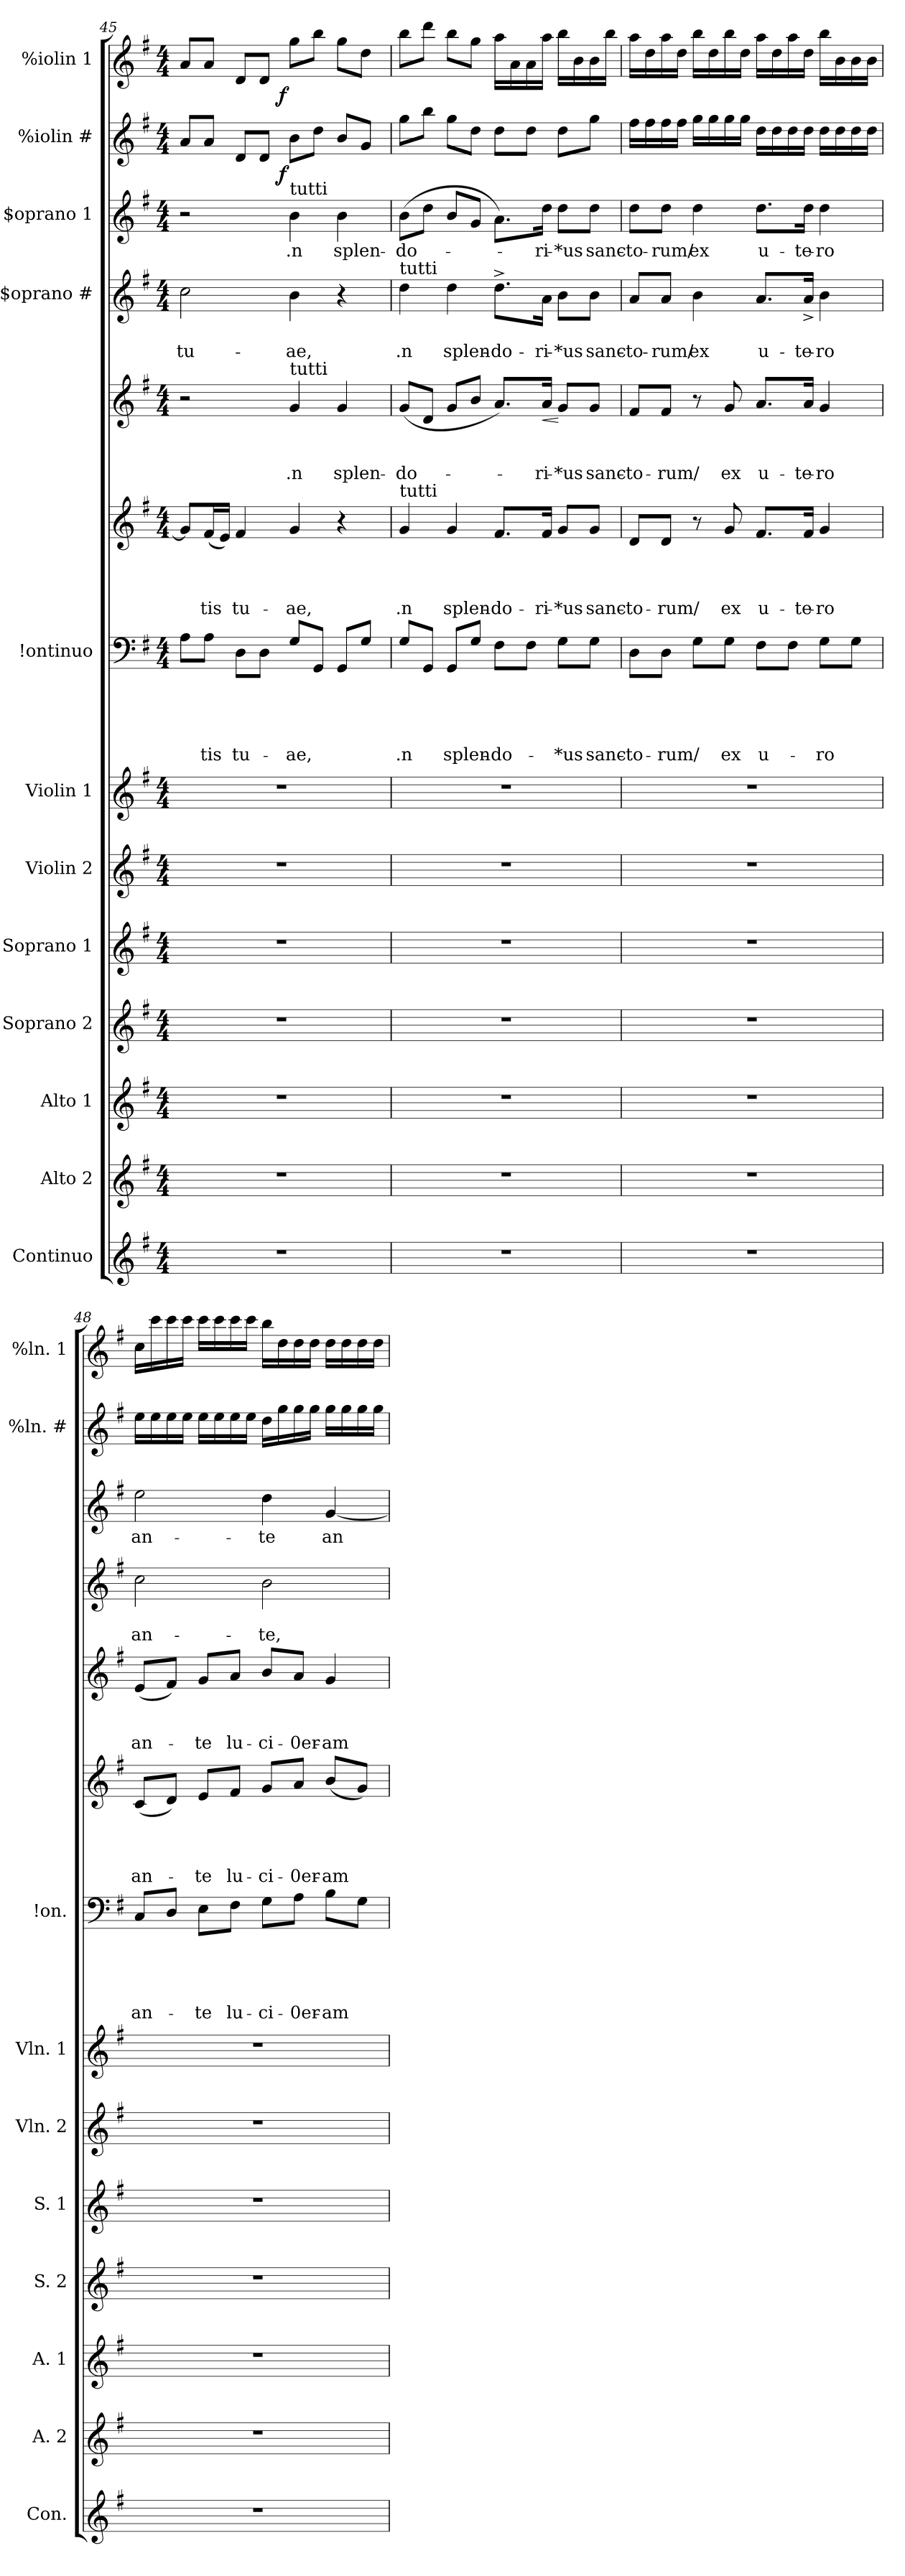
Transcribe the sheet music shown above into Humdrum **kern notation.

**kern	**kern	**kern	**kern	**kern	**kern	**kern	**kern	**text	**text	**text	**text	**text	**kern	**text	**text	**text	**text	**kern	**text	**text	**text	**dynam	**kern	**text	**text	**kern	**text	**kern	**dynam	**kern	**dynam
*part14	*part13	*part12	*part11	*part10	*part9	*part8	*part7	*part7	*part7	*part7	*part7	*part7	*part6	*part6	*part6	*part6	*part6	*part5	*part5	*part5	*part5	*part5	*part4	*part4	*part4	*part3	*part3	*part2	*part2	*part1	*part1
*staff14	*staff13	*staff12	*staff11	*staff10	*staff9	*staff8	*staff7	*staff7	*staff7	*staff7	*staff7	*staff7	*staff6	*staff6	*staff6	*staff6	*staff6	*staff5	*staff5	*staff5	*staff5	*staff5	*staff4	*staff4	*staff4	*staff3	*staff3	*staff2	*staff2	*staff1	*staff1
*I"Continuo	*I"Alto 2	*I"Alto 1	*I"Soprano 2	*I"Soprano 1	*I"Violin 2	*I"Violin 1	*I"!ontinuo	*	*	*	*	*	*I""lto #	*	*	*	*	*I""lto 1	*	*	*	*	*I"$oprano #	*	*	*I"$oprano 1	*	*I"%iolin #	*	*I"%iolin 1	*
*I'Con.	*I'A. 2	*I'A. 1	*I'S. 2	*I'S. 1	*I'Vln. 2	*I'Vln. 1	*I'!on.	*	*	*	*	*	*	*	*	*	*	*	*	*	*	*	*	*	*	*	*	*I'%ln. #	*	*I'%ln. 1	*
*clefG2	*clefG2	*clefG2	*clefG2	*clefG2	*clefG2	*clefG2	*clefF4	*	*	*	*	*	*clefG2	*	*	*	*	*clefG2	*	*	*	*	*clefG2	*	*	*clefG2	*	*clefG2	*	*clefG2	*
*k[f#]	*k[f#]	*k[f#]	*k[f#]	*k[f#]	*k[f#]	*k[f#]	*k[f#]	*	*	*	*	*	*k[f#]	*	*	*	*	*k[f#]	*	*	*	*	*k[f#]	*	*	*k[f#]	*	*k[f#]	*	*k[f#]	*
*G:	*G:	*G:	*G:	*G:	*G:	*G:	*G:	*	*	*	*	*	*G:	*	*	*	*	*G:	*	*	*	*	*G:	*	*	*G:	*	*G:	*	*G:	*
*M4/4	*M4/4	*M4/4	*M4/4	*M4/4	*M4/4	*M4/4	*M4/4	*	*	*	*	*	*M4/4	*	*	*	*	*M4/4	*	*	*	*	*M4/4	*	*	*M4/4	*	*M4/4	*	*M4/4	*
=45	=45	=45	=45	=45	=45	=45	=45	=45	=45	=45	=45	=45	=45	=45	=45	=45	=45	=45	=45	=45	=45	=45	=45	=45	=45	=45	=45	=45	=45	=45	=45
!	!	!	!	!	!	!	!	!	!	!	!	!	!	!	!	!	!	!	!	!	!	!	!	!	!LO:LY:b	!	!	!	!	!	!
*	*	*	*	*	*	*	*	*	*	*	*	*	*	*	*	*	*	*	*	*	*	*	*	*	*	*	*	*^	*	*^	*
1r	1r	1r	1r	1r	1r	1r	8A\L	.	.	.	.	.	8g/L]	.	.	.	.	2r	.	.	.	.	2cc\	.	tu-	2r	.	8a/L	4...ryy	.	8a/L	4...ryy	.
!	!	!	!	!	!	!	!	!	!	!	!	!LO:LY:a	!	!	!	!	!LO:LY:b	!	!	!	!	!	!	!	!	!	!	!	!	!	!	!	!
.	.	.	.	.	.	.	8A\J	.	.	.	.	-tis	(<16f#/L	.	.	.	-tis	.	.	.	.	.	.	.	.	.	.	8a/J	.	.	8a/J	.	.
.	.	.	.	.	.	.	.	.	.	.	.	.	16e/JJ)	.	.	.	.	.	.	.	.	.	.	.	.	.	.	.	.	.	.	.	.
!	!	!	!	!	!	!	!	!	!	!	!	!LO:LY:a	!	!	!	!	!LO:LY:b	!	!	!	!	!	!	!	!	!	!	!	!	!	!	!	!
.	.	.	.	.	.	.	8D\L	.	.	.	.	tu-	4f#/	.	.	.	tu-	.	.	.	.	.	.	.	.	.	.	8d/L	.	.	8d/L	.	.
.	.	.	.	.	.	.	8D\J	.	.	.	.	.	.	.	.	.	.	.	.	.	.	.	.	.	.	.	.	8d/J	.	.	8d/J	.	.
!	!	!	!	!	!	!	!	!	!	!	!	!	!	!	!	!	!	!	!	!	!	!	!	!	!	!	!	!	!	!LO:DY:b	!	!	!LO:DY:b
.	.	.	.	.	.	.	.	.	.	.	.	.	.	.	.	.	.	.	.	.	.	.	.	.	.	.	.	.	2ryy	f	.	2ryy	f
!	!	!	!	!	!	!	!	!	!	!	!	!	!	!	!	!	!	!	!	!	!	!	!	!	!	!LO:TX:a:t=tutti	!	!	!	!	!	!	!
!	!	!	!	!	!	!	!	!	!	!	!	!	!	!	!	!	!	!LO:TX:a:t=tutti	!	!	!	!	!	!	!	!	!	!	!	!	!	!	!
!	!	!	!	!	!	!	!	!	!	!	!	!LO:LY:a	!	!	!	!	!LO:LY:b	!	!	!	!LO:LY:b	!	!	!	!LO:LY:b	!	!LO:LY:b	!	!	!	!	!	!
.	.	.	.	.	.	.	8G/L	.	.	.	.	-ae,	4g/	.	.	.	-ae,	4g/	.	.	.n	.	4b\	.	-ae,	4b\	.n	8b\L	.	.	8gg\L	.	.
.	.	.	.	.	.	.	8GG/J	.	.	.	.	.	.	.	.	.	.	.	.	.	.	.	.	.	.	.	.	8dd\J	.	.	8bb\J	.	.
!	!	!	!	!	!	!	!	!	!	!	!	!	!	!	!	!	!	!	!	!	!LO:LY:b	!	!	!	!	!	!LO:LY:b	!	!	!	!	!	!
.	.	.	.	.	.	.	8GG/L	.	.	.	.	.	4r	.	.	.	.	4g/	.	.	splen-	.	4r	.	.	4b\	splen-	8b/L	.	.	8gg\L	.	.
.	.	.	.	.	.	.	8G/J	.	.	.	.	.	.	.	.	.	.	.	.	.	.	.	.	.	.	.	.	8g/J	.	.	8dd\J	.	.
.	.	.	.	.	.	.	.	.	.	.	.	.	.	.	.	.	.	.	.	.	.	.	.	.	.	.	.	.	32ryy	.	.	32ryy	.
!!LO:PB:g=z
=46	=46	=46	=46	=46	=46	=46	=46	=46	=46	=46	=46	=46	=46	=46	=46	=46	=46	=46	=46	=46	=46	=46	=46	=46	=46	=46	=46	=46	=46	=46	=46	=46	=46
!	!	!	!	!	!	!	!	!	!	!	!	!	!	!	!	!	!	!	!	!	!	!	!LO:TX:a:t=tutti	!	!	!	!	!	!	!	!	!	!
!	!	!	!	!	!	!	!	!	!	!	!	!	!LO:TX:a:t=tutti	!	!	!	!	!	!	!	!	!	!	!	!	!	!	!	!	!	!	!	!
!	!	!	!	!	!	!	!	!	!	!	!	!LO:LY:a	!	!	!	!	!LO:LY:b	!	!	!	!LO:LY:b	!	!	!	!LO:LY:b	!	!LO:LY:b	!	!	!	!	!	!
*	*	*	*	*	*	*	*	*	*	*	*	*	*	*	*	*	*	*	*	*	*	*	*	*	*	*	*	*v	*v	*	*	*	*
*	*	*	*	*	*	*	*	*	*	*	*	*	*	*	*	*	*	*	*	*	*	*	*	*	*	*	*	*	*	*v	*v	*
1r	1r	1r	1r	1r	1r	1r	8G/L	.	.	.	.	.n	4g/	.	.	.	.n	(<8g/L	.	.	-do-	.	4dd\	.	.n	(>8b\L	-do-	8gg\L	.	8bb\L	.
.	.	.	.	.	.	.	8GG/J	.	.	.	.	.	.	.	.	.	.	8d/J	.	.	.	.	.	.	.	8dd\J	.	8bb\J	.	8ddd\J	.
!	!	!	!	!	!	!	!	!	!	!	!	!LO:LY:a	!	!	!	!	!LO:LY:b	!	!	!	!	!	!	!	!LO:LY:b	!	!	!	!	!	!
.	.	.	.	.	.	.	8GG/L	.	.	.	.	splen-	4g/	.	.	.	splen-	8g/L	.	.	.	.	4dd\	.	splen-	8b/L	.	8gg\L	.	8bb\L	.
.	.	.	.	.	.	.	8G/J	.	.	.	.	.	.	.	.	.	.	8b/J	.	.	.	.	.	.	.	8g/J	.	8dd\J	.	8gg\J	.
!	!	!	!	!	!	!	!	!	!	!	!	!LO:LY:a	!	!	!	!	!LO:LY:b	!	!	!	!	!	!	!	!LO:LY:b	!	!	!	!	!	!
.	.	.	.	.	.	.	8F#>\L	.	.	.	.	-do-	8.f#/L	.	.	.	-do-	8.a/L)	.	.	.	.	8.dd^>\L	.	-do-	8.a\L)	.	8dd\L	.	16aa\LL	.
.	.	.	.	.	.	.	.	.	.	.	.	.	.	.	.	.	.	.	.	.	.	.	.	.	.	.	.	.	.	16a\	.
.	.	.	.	.	.	.	8F#\J	.	.	.	.	.	.	.	.	.	.	.	.	.	.	.	.	.	.	.	.	8dd\J	.	16a\	.
!	!	!	!	!	!	!	!	!	!	!	!	!	!	!	!	!	!LO:LY:b	!	!	!	!LO:LY:b	!LO:HP:b	!	!	!LO:LY:b	!	!LO:LY:b	!	!	!	!
.	.	.	.	.	.	.	.	.	.	.	.	.	16f#/Jk	.	.	.	-ri-	16a/Jk	.	.	-ri-	<	16a\Jk	.	-ri-	16dd\Jk	-ri-	.	.	16aa\JJ	.
!	!	!	!	!	!	!	!	!	!	!	!	!LO:LY:a	!	!	!	!	!LO:LY:b	!	!	!	!LO:LY:b	!	!	!	!LO:LY:b	!	!LO:LY:b	!	!	!	!
.	.	.	.	.	.	.	8G\L	.	.	.	.	-*us	8g/L	.	.	.	-*us	8g/L	.	.	-*us	[	8b\L	.	-*us	8dd\L	-*us	8dd\L	.	16bb\LL	.
.	.	.	.	.	.	.	.	.	.	.	.	.	.	.	.	.	.	.	.	.	.	.	.	.	.	.	.	.	.	16b\	.
!	!	!	!	!	!	!	!	!	!	!	!	!LO:LY:a	!	!	!	!	!LO:LY:b	!	!	!	!LO:LY:b	!	!	!	!LO:LY:b	!	!LO:LY:b	!	!	!	!
.	.	.	.	.	.	.	8G\J	.	.	.	.	sanc-	8g/J	.	.	.	sanc-	8g/J	.	.	sanc-	.	8b\J	.	sanc-	8dd\J	sanc-	8gg\J	.	16b\	.
.	.	.	.	.	.	.	.	.	.	.	.	.	.	.	.	.	.	.	.	.	.	.	.	.	.	.	.	.	.	16bb\JJ	.
=47	=47	=47	=47	=47	=47	=47	=47	=47	=47	=47	=47	=47	=47	=47	=47	=47	=47	=47	=47	=47	=47	=47	=47	=47	=47	=47	=47	=47	=47	=47	=47
!	!	!	!	!	!	!	!	!	!	!	!	!LO:LY:a	!	!	!	!	!LO:LY:b	!	!	!	!LO:LY:b	!	!	!	!LO:LY:b	!	!LO:LY:b	!	!	!	!
1r	1r	1r	1r	1r	1r	1r	8D\L	.	.	.	.	-to-	8d/L	.	.	.	-to-	8f#/L	.	.	-to-	.	8a/L	.	-to-	8dd\L	-to-	16ff#\LL	.	16aa\LL	.
.	.	.	.	.	.	.	.	.	.	.	.	.	.	.	.	.	.	.	.	.	.	.	.	.	.	.	.	16ff#\	.	16dd\	.
!	!	!	!	!	!	!	!	!	!	!	!	!LO:LY:a	!	!	!	!	!LO:LY:b	!	!	!	!LO:LY:b	!	!	!	!LO:LY:b	!	!LO:LY:b	!	!	!	!
.	.	.	.	.	.	.	8D\J	.	.	.	.	-rum/	8d/J	.	.	.	-rum/	8f#/J	.	.	-rum/	.	8a/J	.	-rum/	8dd\J	-rum/	16ff#\	.	16aa\	.
.	.	.	.	.	.	.	.	.	.	.	.	.	.	.	.	.	.	.	.	.	.	.	.	.	.	.	.	16ff#\JJ	.	16dd\JJ	.
!	!	!	!	!	!	!	!	!	!	!	!	!	!	!	!	!	!	!	!	!	!	!	!	!	!LO:LY:b	!	!LO:LY:b	!	!	!	!
.	.	.	.	.	.	.	8G\L	.	.	.	.	.	8r	.	.	.	.	8r	.	.	.	.	4b\	.	ex	4dd\	ex	16gg\LL	.	16bb\LL	.
.	.	.	.	.	.	.	.	.	.	.	.	.	.	.	.	.	.	.	.	.	.	.	.	.	.	.	.	16gg\	.	16dd\	.
!	!	!	!	!	!	!	!	!	!	!	!	!LO:LY:a	!	!	!	!	!LO:LY:b	!	!	!	!LO:LY:b	!	!	!	!	!	!	!	!	!	!
.	.	.	.	.	.	.	8G\J	.	.	.	.	ex	8g/	.	.	.	ex	8g/	.	.	ex	.	.	.	.	.	.	16gg\	.	16bb\	.
.	.	.	.	.	.	.	.	.	.	.	.	.	.	.	.	.	.	.	.	.	.	.	.	.	.	.	.	16gg\JJ	.	16dd\JJ	.
!	!	!	!	!	!	!	!	!	!	!	!	!LO:LY:a	!	!	!	!	!LO:LY:b	!	!	!	!LO:LY:b	!	!	!	!LO:LY:b	!	!LO:LY:b	!	!	!	!
.	.	.	.	.	.	.	8F#>\L	.	.	.	.	u-	8.f#/L	.	.	.	u-	8.a/L	.	.	u-	.	8.a/L	.	u-	8.dd\L	u-	16dd\LL	.	16aa\LL	.
.	.	.	.	.	.	.	.	.	.	.	.	.	.	.	.	.	.	.	.	.	.	.	.	.	.	.	.	16dd\	.	16dd\	.
.	.	.	.	.	.	.	8F#\J	.	.	.	.	.	.	.	.	.	.	.	.	.	.	.	.	.	.	.	.	16dd\	.	16aa\	.
!	!	!	!	!	!	!	!	!	!	!	!	!	!	!	!	!	!LO:LY:b	!	!	!	!LO:LY:b	!	!	!	!LO:LY:b	!	!LO:LY:b	!	!	!	!
.	.	.	.	.	.	.	.	.	.	.	.	.	16f#/Jk	.	.	.	-te-	16a/Jk	.	.	-te-	.	16a^</Jk	.	-te-	16dd\Jk	-te-	16dd\JJ	.	16dd\JJ	.
!	!	!	!	!	!	!	!	!	!	!	!	!LO:LY:a	!	!	!	!	!LO:LY:b	!	!	!	!LO:LY:b	!	!	!	!LO:LY:b	!	!LO:LY:b	!	!	!	!
.	.	.	.	.	.	.	8G\L	.	.	.	.	-ro	4g/	.	.	.	-ro	4g/	.	.	-ro	.	4b\	.	-ro	4dd\	-ro	16dd\LL	.	16bb\LL	.
.	.	.	.	.	.	.	.	.	.	.	.	.	.	.	.	.	.	.	.	.	.	.	.	.	.	.	.	16dd\	.	16b\	.
.	.	.	.	.	.	.	8G\J	.	.	.	.	.	.	.	.	.	.	.	.	.	.	.	.	.	.	.	.	16dd\	.	16b\	.
.	.	.	.	.	.	.	.	.	.	.	.	.	.	.	.	.	.	.	.	.	.	.	.	.	.	.	.	16dd\JJ	.	16b\JJ	.
!!LO:PB:g=z
=48	=48	=48	=48	=48	=48	=48	=48	=48	=48	=48	=48	=48	=48	=48	=48	=48	=48	=48	=48	=48	=48	=48	=48	=48	=48	=48	=48	=48	=48	=48	=48
!	!	!	!	!	!	!	!	!	!	!	!	!LO:LY:a	!	!	!	!	!LO:LY:b	!	!	!	!LO:LY:b	!	!	!	!LO:LY:b	!	!LO:LY:b	!	!	!	!
1r	1r	1r	1r	1r	1r	1r	8C/L	.	.	.	.	an-	(<8c/L	.	.	.	an-	(<8e/L	.	.	an-	.	2cc\	.	an-	2ee\	an-	16ee\LL	.	16cc\LL	.
.	.	.	.	.	.	.	.	.	.	.	.	.	.	.	.	.	.	.	.	.	.	.	.	.	.	.	.	16ee\	.	16ccc\	.
.	.	.	.	.	.	.	8D/J	.	.	.	.	.	8d/J)	.	.	.	.	8f#/J)	.	.	.	.	.	.	.	.	.	16ee\	.	16ccc\	.
.	.	.	.	.	.	.	.	.	.	.	.	.	.	.	.	.	.	.	.	.	.	.	.	.	.	.	.	16ee\JJ	.	16ccc\JJ	.
!	!	!	!	!	!	!	!	!	!	!	!	!LO:LY:a	!	!	!	!	!LO:LY:b	!	!	!	!LO:LY:b	!	!	!	!	!	!	!	!	!	!
.	.	.	.	.	.	.	8E\L	.	.	.	.	-te	8e/L	.	.	.	-te	8g/L	.	.	-te	.	.	.	.	.	.	16ee\LL	.	16ccc\LL	.
.	.	.	.	.	.	.	.	.	.	.	.	.	.	.	.	.	.	.	.	.	.	.	.	.	.	.	.	16ee\	.	16ccc\	.
!	!	!	!	!	!	!	!	!	!	!	!	!LO:LY:a	!	!	!	!	!LO:LY:b	!	!	!	!LO:LY:b	!	!	!	!	!	!	!	!	!	!
.	.	.	.	.	.	.	8F#\J	.	.	.	.	lu-	8f#/J	.	.	.	lu-	8a/J	.	.	lu-	.	.	.	.	.	.	16ee\	.	16ccc\	.
.	.	.	.	.	.	.	.	.	.	.	.	.	.	.	.	.	.	.	.	.	.	.	.	.	.	.	.	16ee\JJ	.	16ccc\JJ	.
!	!	!	!	!	!	!	!	!	!	!	!	!LO:LY:a	!	!	!	!	!LO:LY:b	!	!	!	!LO:LY:b	!	!	!	!LO:LY:b	!	!LO:LY:b	!	!	!	!
.	.	.	.	.	.	.	8G\L	.	.	.	.	-ci-	8g/L	.	.	.	-ci-	8b/L	.	.	-ci-	.	2b\	.	-te,	4dd\	-te	16dd\LL	.	16bb\LL	.
.	.	.	.	.	.	.	.	.	.	.	.	.	.	.	.	.	.	.	.	.	.	.	.	.	.	.	.	16gg\	.	16dd\	.
!	!	!	!	!	!	!	!	!	!	!	!	!LO:LY:a	!	!	!	!	!LO:LY:b	!	!	!	!LO:LY:b	!	!	!	!	!	!	!	!	!	!
.	.	.	.	.	.	.	8A\J	.	.	.	.	-0er-	8a/J	.	.	.	-0er-	8a/J	.	.	-0er-	.	.	.	.	.	.	16gg\	.	16dd\	.
.	.	.	.	.	.	.	.	.	.	.	.	.	.	.	.	.	.	.	.	.	.	.	.	.	.	.	.	16gg\JJ	.	16dd\JJ	.
!	!	!	!	!	!	!	!	!	!	!	!	!LO:LY:a	!	!	!	!	!LO:LY:b	!	!	!	!LO:LY:b	!	!	!	!	!	!LO:LY:b	!	!	!	!
.	.	.	.	.	.	.	8B\L	.	.	.	.	-am	(<8b/L	.	.	.	-am	4g/	.	.	-am	.	.	.	.	[<4g/	an-	16gg\LL	.	16dd\LL	.
.	.	.	.	.	.	.	.	.	.	.	.	.	.	.	.	.	.	.	.	.	.	.	.	.	.	.	.	16gg\	.	16dd\	.
.	.	.	.	.	.	.	8G\J	.	.	.	.	.	8g/J)	.	.	.	.	.	.	.	.	.	.	.	.	.	.	16gg\	.	16dd\	.
.	.	.	.	.	.	.	.	.	.	.	.	.	.	.	.	.	.	.	.	.	.	.	.	.	.	.	.	16gg\JJ	.	16dd\JJ	.
=	=	=	=	=	=	=	=	=	=	=	=	=	=	=	=	=	=	=	=	=	=	=	=	=	=	=	=	=	=	=	=
*-	*-	*-	*-	*-	*-	*-	*-	*-	*-	*-	*-	*-	*-	*-	*-	*-	*-	*-	*-	*-	*-	*-	*-	*-	*-	*-	*-	*-	*-	*-	*-
